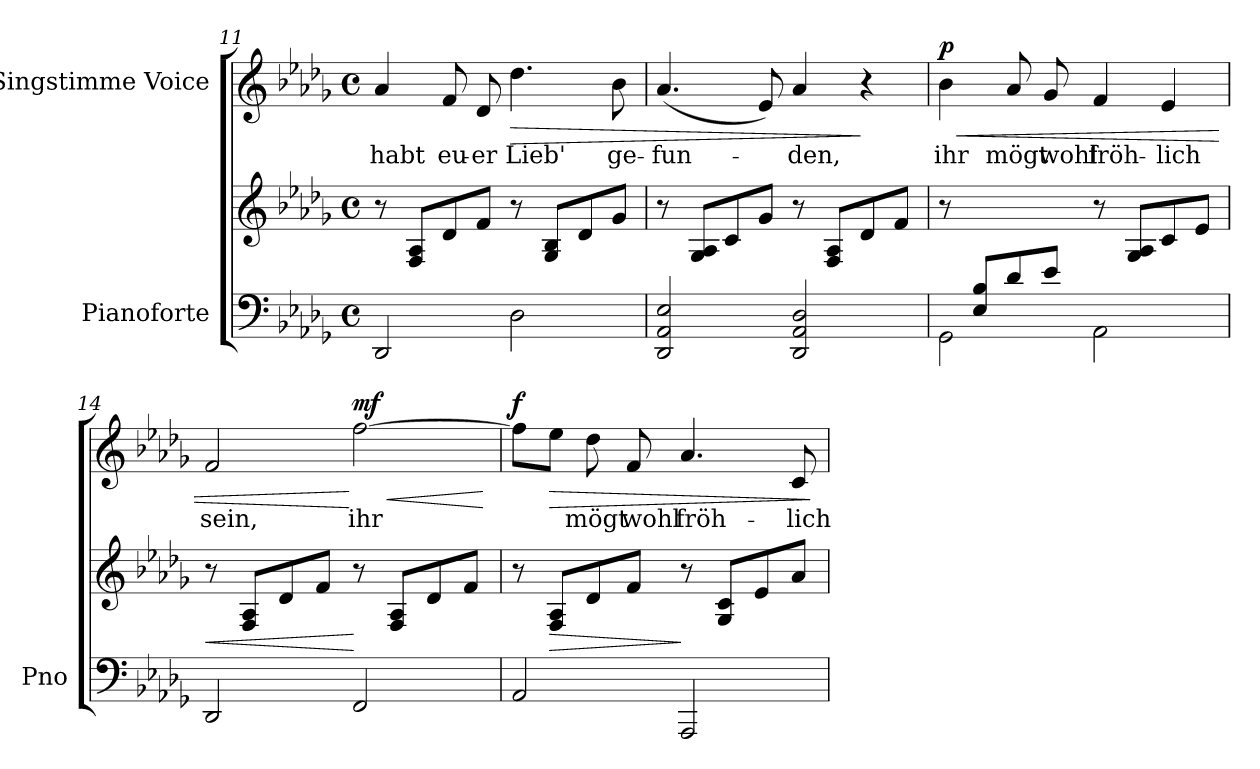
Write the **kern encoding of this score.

**kern	**kern	**dynam	**kern	**text	**dynam
*part2	*part2	*part2	*part1	*part1	*part1
*staff3	*staff2	*staff2/3	*staff1	*staff1	*staff1
*I"Pianoforte	*	*	*I"Singstimme Voice	*	*
*I'Pno	*	*	*	*	*
*clefF4	*clefG2	*	*clefG2	*	*
*k[b-e-a-d-g-]	*k[b-e-a-d-g-]	*	*k[b-e-a-d-g-]	*	*
*M4/4	*M4/4	*	*M4/4	*	*
*met(c)	*met(c)	*	*met(c)	*	*
=11	=11	=11	=11	=11	=11
!	!	!	!	!LO:LY:b	!
2DD-/	8r	.	4a-/	habt	.
.	8F/ 8A-/L	.	.	.	.
!	!	!	!	!LO:LY:b	!
.	8d-/	.	8f/	eu-	.
!	!	!	!	!LO:LY:b	!
.	8f/J	.	8d-/	-er	.
!	!	!	!	!LO:LY:b	!LO:HP:b
2D-\	8r	.	4.dd-\	Lieb'	>
.	8G-/ 8B-/L	.	.	.	.
.	8d-/	.	.	.	.
!	!	!	!	!LO:LY:b	!
.	8g-/J	.	8b-\	ge-	.
=12	=12	=12	=12	=12	=12
!	!	!	!	!LO:LY:b	!
2DD-/ 2AA-/ 2E-/	8r	.	(<4.a-/	-fun-	.
.	8G-/ 8A-/L	.	.	.	.
.	8c/	.	.	.	.
.	8g-/J	.	8e-/)	.	.
!	!	!	!	!LO:LY:b	!
2DD-/ 2AA-/ 2D-/	8r	.	4a-/	-den,	.
.	8F/ 8A-/L	.	.	.	.
.	8d-/	.	4r	.	]
.	8f/J	.	.	.	.
=13	=13	=13	=13	=13	=13
*^	*	*	*	*	*
!	!	!	!	!	!LO:LY:b	!LO:HP:b
!	!	!	!	!	!	!LO:DY:n=1:a
8ryy	2GG-\	8r	.	4b-\	ihr	< p
8E-/ 8B-/L	.	4.ryy	.	.	.	.
!	!	!	!	!	!LO:LY:b	!
8d-/	.	.	.	8a-/	mögt	.
!	!	!	!	!	!LO:LY:b	!
8e-/J	.	.	.	8g-/	wohl	.
!	!	!	!	!	!LO:LY:b	!
2ryy	2AA-\	8r	.	4f/	fröh-	.
.	.	8G-/ 8A-/L	.	.	.	.
!	!	!	!	!	!LO:LY:b	!
.	.	8c/	.	4e-/	-lich	.
.	.	8e-/J	.	.	.	.
*v	*v	*	*	*	*	*
=14	=14	=14	=14	=14	=14
!	!	!LO:HP:b	!	!LO:LY:b	!
2DD-/	8r	<	2f/	sein,	.
.	8F/ 8A-/L	.	.	.	.
.	8d-/	.	.	.	.
.	8f/J	.	.	.	.
!	!	!	!	!LO:LY:b	!LO:HP:n=1:b
!	!	!	!	!	!LO:DY:n=1:a
2FF/	8r	[	[2ff\	ihr	[ < mf
.	8F/ 8A-/L	.	.	.	.
.	8d-/	.	.	.	.
.	8f/J	.	.	.	.
.	.	.	.	.	[
!!LO:LB:g=z
=15	=15	=15	=15	=15	=15
!	!	!	!	!	!LO:DY:a
2AA-/	8r	.	8ff\L]	.	f
!	!	!LO:HP:b	!	!	!LO:HP:b
.	8F/ 8A-/L	>	8ee-\J	.	>
!	!	!	!	!LO:LY:b	!
.	8d-/	.	8dd-\	mögt	.
!	!	!	!	!LO:LY:b	!
.	8f/J	.	8f/	wohl	.
!	!	!	!	!LO:LY:b	!
2AAA-/	8r	]	4.a-/	fröh-	.
.	8G-/ 8c/L	.	.	.	.
.	8e-/	.	.	.	.
!	!	!	!	!LO:LY:b	!
.	8a-/J	.	8c/	-lich	.
.	.	.	.	.	]
=	=	=	=	=	=
*-	*-	*-	*-	*-	*-
